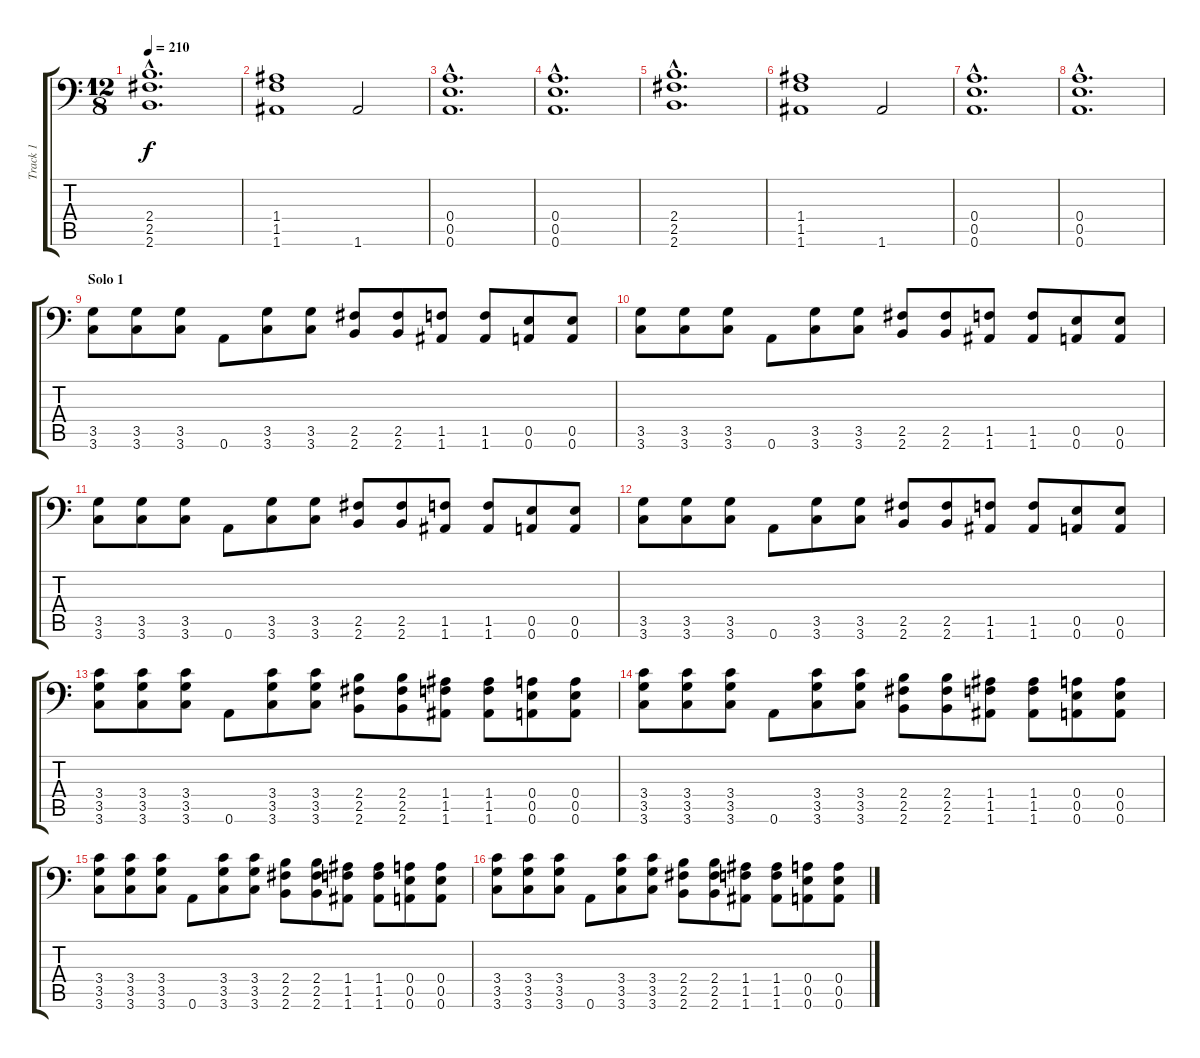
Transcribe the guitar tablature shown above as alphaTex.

\track ("Track 1" "Track 1") {instrument distortionguitar}
\staff {score tabs}
\tuning (B3 Gb3 D3 A2 E2 A1) {hide}
\ts (12 8)
\tempo 210
\clef f4
\ks c
(2.4{hac} 2.5{hac} 2.6{hac}).1{d dy f} |
(1.4 1.5 1.6).1 1.6.2 |
(0.4{hac} 0.5{hac} 0.6{hac}).1{d} |
(0.4{hac} 0.5{hac} 0.6{hac}).1{d} |
(2.4{hac} 2.5{hac} 2.6{hac}).1{d} |
(1.4 1.5 1.6).1 1.6.2 |
(0.4{hac} 0.5{hac} 0.6{hac}).1{d} |
(0.4{hac} 0.5{hac} 0.6{hac}).1{d} |
\section ("" "Solo 1")
(3.5 3.6).8 (3.5 3.6).8 (3.5 3.6).8 0.6.8 (3.5 3.6).8 (3.5 3.6).8 (2.5 2.6).8 (2.5 2.6).8 (1.5 1.6).8 (1.5 1.6).8 (0.5 0.6).8 (0.5 0.6).8 |
(3.5 3.6).8 (3.5 3.6).8 (3.5 3.6).8 0.6.8 (3.5 3.6).8 (3.5 3.6).8 (2.5 2.6).8 (2.5 2.6).8 (1.5 1.6).8 (1.5 1.6).8 (0.5 0.6).8 (0.5 0.6).8 |
(3.5 3.6).8 (3.5 3.6).8 (3.5 3.6).8 0.6.8 (3.5 3.6).8 (3.5 3.6).8 (2.5 2.6).8 (2.5 2.6).8 (1.5 1.6).8 (1.5 1.6).8 (0.5 0.6).8 (0.5 0.6).8 |
(3.5 3.6).8 (3.5 3.6).8 (3.5 3.6).8 0.6.8 (3.5 3.6).8 (3.5 3.6).8 (2.5 2.6).8 (2.5 2.6).8 (1.5 1.6).8 (1.5 1.6).8 (0.5 0.6).8 (0.5 0.6).8 |
(3.4 3.5 3.6).8 (3.4 3.5 3.6).8 (3.4 3.5 3.6).8 0.6.8 (3.4 3.5 3.6).8 (3.4 3.5 3.6).8 (2.4 2.5 2.6).8 (2.4 2.5 2.6).8 (1.4 1.5 1.6).8 (1.4 1.5 1.6).8 (0.4 0.5 0.6).8 (0.4 0.5 0.6).8 |
(3.4 3.5 3.6).8 (3.4 3.5 3.6).8 (3.4 3.5 3.6).8 0.6.8 (3.4 3.5 3.6).8 (3.4 3.5 3.6).8 (2.4 2.5 2.6).8 (2.4 2.5 2.6).8 (1.4 1.5 1.6).8 (1.4 1.5 1.6).8 (0.4 0.5 0.6).8 (0.4 0.5 0.6).8 |
(3.4 3.5 3.6).8 (3.4 3.5 3.6).8 (3.4 3.5 3.6).8 0.6.8 (3.4 3.5 3.6).8 (3.4 3.5 3.6).8 (2.4 2.5 2.6).8 (2.4 2.5 2.6).8 (1.4 1.5 1.6).8 (1.4 1.5 1.6).8 (0.4 0.5 0.6).8 (0.4 0.5 0.6).8 |
(3.4 3.5 3.6).8 (3.4 3.5 3.6).8 (3.4 3.5 3.6).8 0.6.8 (3.4 3.5 3.6).8 (3.4 3.5 3.6).8 (2.4 2.5 2.6).8 (2.4 2.5 2.6).8 (1.4 1.5 1.6).8 (1.4 1.5 1.6).8 (0.4 0.5 0.6).8 (0.4 0.5 0.6).8
